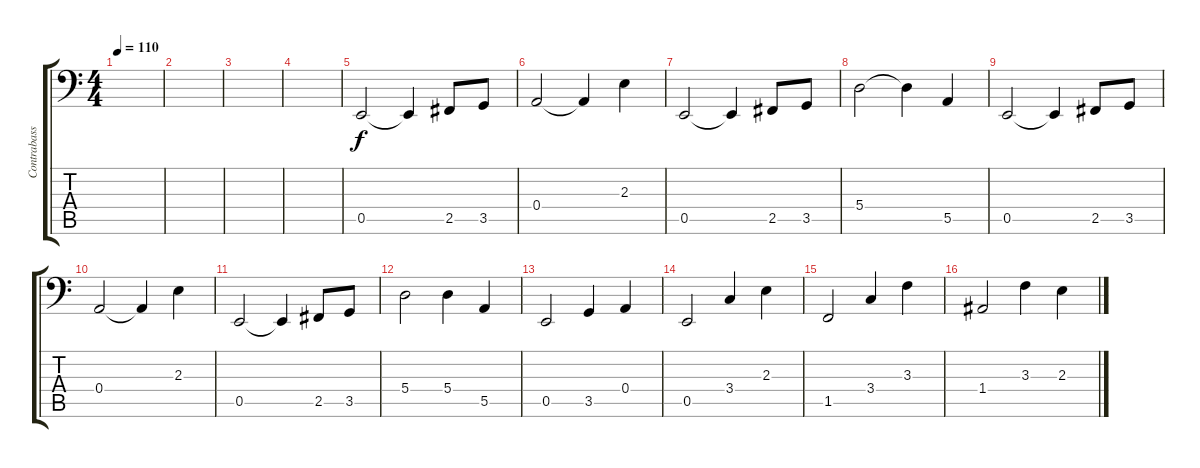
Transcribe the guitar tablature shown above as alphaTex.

\track ("Contrabass" "Contrabass") {instrument contrabass}
\staff {score tabs}
\tuning (C3 G2 D2 A1 E1 B0) {hide}
\ts (4 4)
\tempo 110
\clef f4
\ks c
|
|
|
|
0.5.2 0.5{t}.4 2.5.8 3.5.8 |
0.4.2 0.4{t}.4 2.3.4 |
0.5.2 0.5{t}.4 2.5.8 3.5.8 |
5.4.2 5.4{t}.4 5.5.4 |
0.5.2 0.5{t}.4 2.5.8 3.5.8 |
0.4.2 0.4{t}.4 2.3.4 |
0.5.2 0.5{t}.4 2.5.8 3.5.8 |
5.4.2 5.4.4 5.5.4 |
0.5.2{volume 16} 3.5.4 0.4.4 |
0.5.2 3.4.4 2.3.4 |
1.5.2 3.4.4 3.3.4 |
1.4.2 3.3.4 2.3.4
